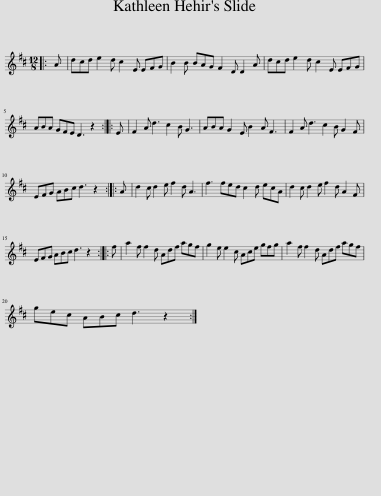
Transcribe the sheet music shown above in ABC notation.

X:1
L:1/8
M:12/8
I:linebreak $
K:D
V:1 treble
V:1
|: A | dcd e2 d c2 E EFG | B2 B BAG F2 D D2 A | dcd e2 d c2 E EFG |$ ABA GFE D3 z2 :: %5
 E | F2 A d3 c2 B G3 | ABA G2 E B2 A F3 | F2 A d3 c2 B G2 F |$ EFG ABc d3 z2 :: %10
 A | d2 c d2 e f2 d A3 | f3 fed c2 d ecA | d2 c d2 e f2 d A2 F |$ EFG ABc d3 z2 :: %15
 f | a2 f f2 d Adf agf | g2 e e2 c Ace gfg | a2 f f2 d Adf agf |$ gec ABc d3 z2 :| %20
